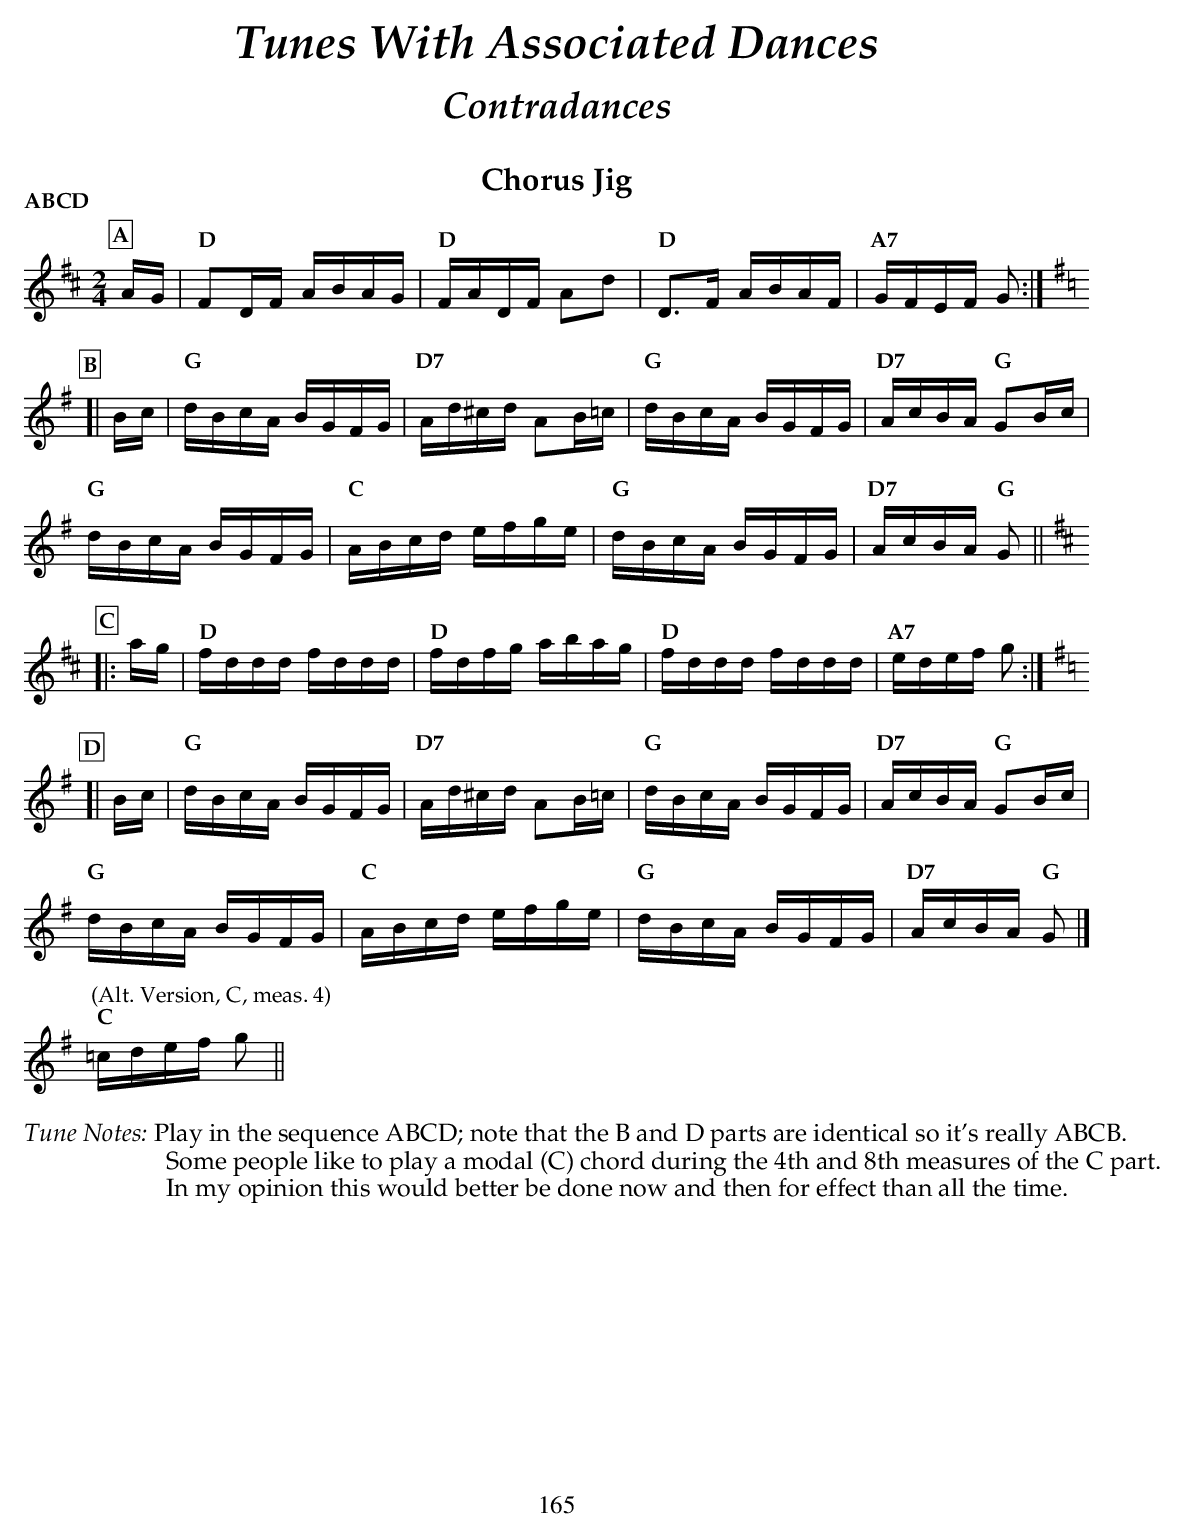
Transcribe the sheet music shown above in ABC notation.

X:1
T:Chorus Jig
P:ABCD
U:s = !slide!
U:t = !trill!
M:2/4
L:1/16
K:D
P:A
   AG |\
"D" F2DF ABAG | "D" FADF A2d2    | "D" D3F ABAF  | "A7" GFEF G2     :| [K:G]
P:B
[| Bc |\
"G" dBcA BGFG | "D7" Ad^cd A2B=c | "G" dBcA BGFG | "D7" AcBA "G" G2Bc |
"G" dBcA BGFG | "C"  ABcd  efge  | "G" dBcA BGFG | "D7" AcBA "G" G2   || [K:D]
P:C
K:D
|: ag |\
"D" fddd fddd | "D" fdfg abag    | "D" fddd fddd | "A7" edef g2   :| [K:G]
P:D
[| Bc |\
"G" dBcA BGFG | "D7" Ad^cd A2B=c | "G" dBcA BGFG | "D7" AcBA "G" G2Bc |
"G" dBcA BGFG | "C"  ABcd  efge  | "G" dBcA BGFG | "D7" AcBA "G" G2    |]
"^(Alt. Version, C, meas. 4)" "C" =cdef g2   ||
